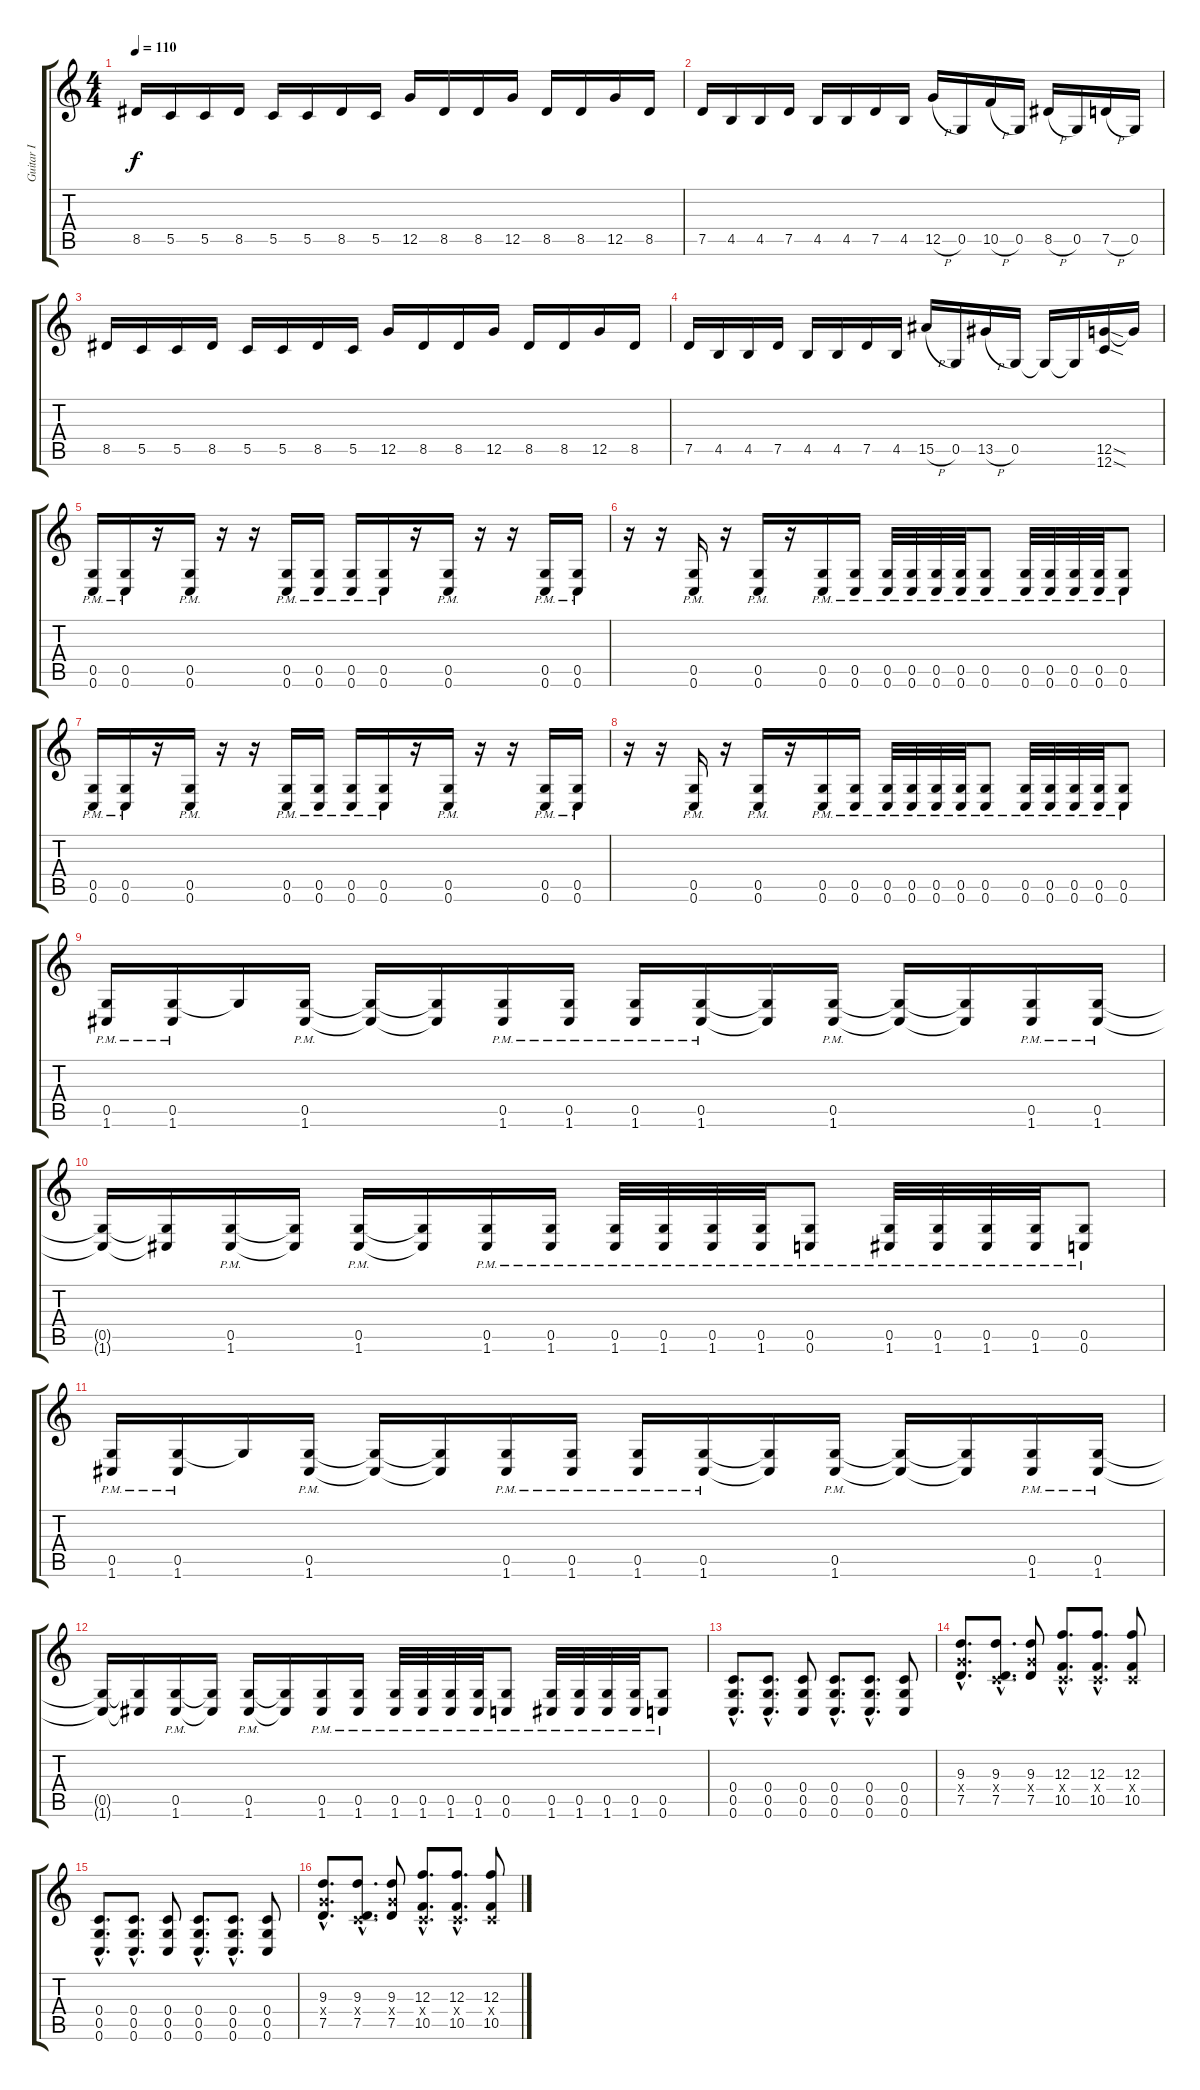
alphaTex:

\track ("Guitar I" "Guitar I") {instrument distortionguitar}
\staff {score tabs}
\tuning (D4 A3 F3 C3 G2 C2) {hide}
\ts (4 4)
\tempo 110
\clef g2
\ks c
8.5.16{dy f} 5.5.16 5.5.16 8.5.16 5.5.16 5.5.16 8.5.16 5.5.16 12.5.16 8.5.16 8.5.16 12.5.16 8.5.16 8.5.16 12.5.16 8.5.16 |
7.5.16 4.5.16 4.5.16 7.5.16 4.5.16 4.5.16 7.5.16 4.5.16 12.5{h}.16 0.5.16 10.5{h}.16 0.5.16 8.5{h}.16 0.5.16 7.5{h}.16 0.5.16 |
8.5.16 5.5.16 5.5.16 8.5.16 5.5.16 5.5.16 8.5.16 5.5.16 12.5.16 8.5.16 8.5.16 12.5.16 8.5.16 8.5.16 12.5.16 8.5.16 |
7.5.16 4.5.16 4.5.16 7.5.16 4.5.16 4.5.16 7.5.16 4.5.16 15.5{h}.16 0.5.16 13.5{h}.16 0.5.16 0.5{t}.16 0.5{t}.16 (12.5{sod} 12.6{sod}).16 12.5{t}.16 |
(0.5{pm} 0.6{pm}).16 (0.5{pm} 0.6{pm}).16 r.16 (0.5{pm} 0.6{pm}).16 r.16 r.16 (0.5{pm} 0.6{pm}).16 (0.5{pm} 0.6{pm}).16 (0.5{pm} 0.6{pm}).16 (0.5{pm} 0.6{pm}).16 r.16 (0.5{pm} 0.6{pm}).16 r.16 r.16 (0.5{pm} 0.6{pm}).16 (0.5{pm} 0.6{pm}).16 |
r.16 r.16 (0.5{pm} 0.6{pm}).16 r.16 (0.5{pm} 0.6{pm}).16 r.16 (0.5{pm} 0.6{pm}).16 (0.5{pm} 0.6{pm}).16 (0.5{pm} 0.6{pm}).32 (0.5{pm} 0.6{pm}).32 (0.5{pm} 0.6{pm}).32 (0.5{pm} 0.6{pm}).32 (0.5{pm} 0.6{pm}).8 (0.5{pm} 0.6{pm}).32 (0.5{pm} 0.6{pm}).32 (0.5{pm} 0.6{pm}).32 (0.5{pm} 0.6{pm}).32 (0.5{pm} 0.6{pm}).8 |
(0.5{pm} 0.6{pm}).16 (0.5{pm} 0.6{pm}).16 r.16 (0.5{pm} 0.6{pm}).16 r.16 r.16 (0.5{pm} 0.6{pm}).16 (0.5{pm} 0.6{pm}).16 (0.5{pm} 0.6{pm}).16 (0.5{pm} 0.6{pm}).16 r.16 (0.5{pm} 0.6{pm}).16 r.16 r.16 (0.5{pm} 0.6{pm}).16 (0.5{pm} 0.6{pm}).16 |
r.16 r.16 (0.5{pm} 0.6{pm}).16 r.16 (0.5{pm} 0.6{pm}).16 r.16 (0.5{pm} 0.6{pm}).16 (0.5{pm} 0.6{pm}).16 (0.5{pm} 0.6{pm}).32 (0.5{pm} 0.6{pm}).32 (0.5{pm} 0.6{pm}).32 (0.5{pm} 0.6{pm}).32 (0.5{pm} 0.6{pm}).8 (0.5{pm} 0.6{pm}).32 (0.5{pm} 0.6{pm}).32 (0.5{pm} 0.6{pm}).32 (0.5{pm} 0.6{pm}).32 (0.5{pm} 0.6{pm}).8 |
(0.5{pm} 1.6{pm}).16 (0.5{pm} 1.6{pm}).16 0.5{t}.16 (0.5{pm} 1.6{pm}).16 (0.5{t} 1.6{t}).16 (0.5{t} 1.6{t}).16 (0.5{pm} 1.6{pm}).16 (0.5{pm} 1.6{pm}).16 (0.5{pm} 1.6{pm}).16 (0.5{pm} 1.6{pm}).16 (0.5{t} 1.6{t}).16 (0.5{pm} 1.6{pm}).16 (0.5{t} 1.6{t}).16 (0.5{t} 1.6{t}).16 (0.5{pm} 1.6{pm}).16 (0.5{pm} 1.6{pm}).16 |
(0.5{t} 1.6{t}).16 (0.5{t} 1.6{t}).16 (0.5{pm} 1.6{pm}).16 (0.5{t} 1.6{t}).16 (0.5{pm} 1.6{pm}).16 (0.5{t} 1.6{t}).16 (0.5{pm} 1.6{pm}).16 (0.5{pm} 1.6{pm}).16 (0.5{pm} 1.6{pm}).32 (0.5{pm} 1.6{pm}).32 (0.5{pm} 1.6{pm}).32 (0.5{pm} 1.6{pm}).32 (0.5{pm} 0.6{pm}).8 (0.5{pm} 1.6{pm}).32 (0.5{pm} 1.6{pm}).32 (0.5{pm} 1.6{pm}).32 (0.5{pm} 1.6{pm}).32 (0.5{pm} 0.6{pm}).8 |
(0.5{pm} 1.6{pm}).16 (0.5{pm} 1.6{pm}).16 0.5{t}.16 (0.5{pm} 1.6{pm}).16 (0.5{t} 1.6{t}).16 (0.5{t} 1.6{t}).16 (0.5{pm} 1.6{pm}).16 (0.5{pm} 1.6{pm}).16 (0.5{pm} 1.6{pm}).16 (0.5{pm} 1.6{pm}).16 (0.5{t} 1.6{t}).16 (0.5{pm} 1.6{pm}).16 (0.5{t} 1.6{t}).16 (0.5{t} 1.6{t}).16 (0.5{pm} 1.6{pm}).16 (0.5{pm} 1.6{pm}).16 |
(0.5{t} 1.6{t}).16 (0.5{t} 1.6{t}).16 (0.5{pm} 1.6{pm}).16 (0.5{t} 1.6{t}).16 (0.5{pm} 1.6{pm}).16 (0.5{t} 1.6{t}).16 (0.5{pm} 1.6{pm}).16 (0.5{pm} 1.6{pm}).16 (0.5{pm} 1.6{pm}).32 (0.5{pm} 1.6{pm}).32 (0.5{pm} 1.6{pm}).32 (0.5{pm} 1.6{pm}).32 (0.5{pm} 0.6{pm}).8 (0.5{pm} 1.6{pm}).32 (0.5{pm} 1.6{pm}).32 (0.5{pm} 1.6{pm}).32 (0.5{pm} 1.6{pm}).32 (0.5{pm} 0.6{pm}).8 |
(0.4{hac} 0.5{hac} 0.6{hac}).8{d} (0.4{hac} 0.5{hac} 0.6{hac}).8{d} (0.4 0.5 0.6).8 (0.4{hac} 0.5{hac} 0.6{hac}).8{d} (0.4{hac} 0.5{hac} 0.6{hac}).8{d} (0.4 0.5 0.6).8 |
(9.3{hac} 7.4{hac x} 7.5{hac}).8{d} (9.3{hac} 0.4{hac x} 7.5{hac}).8{d} (9.3 7.4{x} 7.5).8 (12.3{hac} 0.4{hac x} 10.5{hac}).8{d} (12.3{hac} 0.4{hac x} 10.5{hac}).8{d} (12.3 0.4{x} 10.5).8 |
(0.4{hac} 0.5{hac} 0.6{hac}).8{d} (0.4{hac} 0.5{hac} 0.6{hac}).8{d} (0.4 0.5 0.6).8 (0.4{hac} 0.5{hac} 0.6{hac}).8{d} (0.4{hac} 0.5{hac} 0.6{hac}).8{d} (0.4 0.5 0.6).8 |
(9.3{hac} 7.4{hac x} 7.5{hac}).8{d} (9.3{hac} 0.4{hac x} 7.5{hac}).8{d} (9.3 7.4{x} 7.5).8 (12.3{hac} 0.4{hac x} 10.5{hac}).8{d} (12.3{hac} 0.4{hac x} 10.5{hac}).8{d} (12.3 0.4{x} 10.5).8
